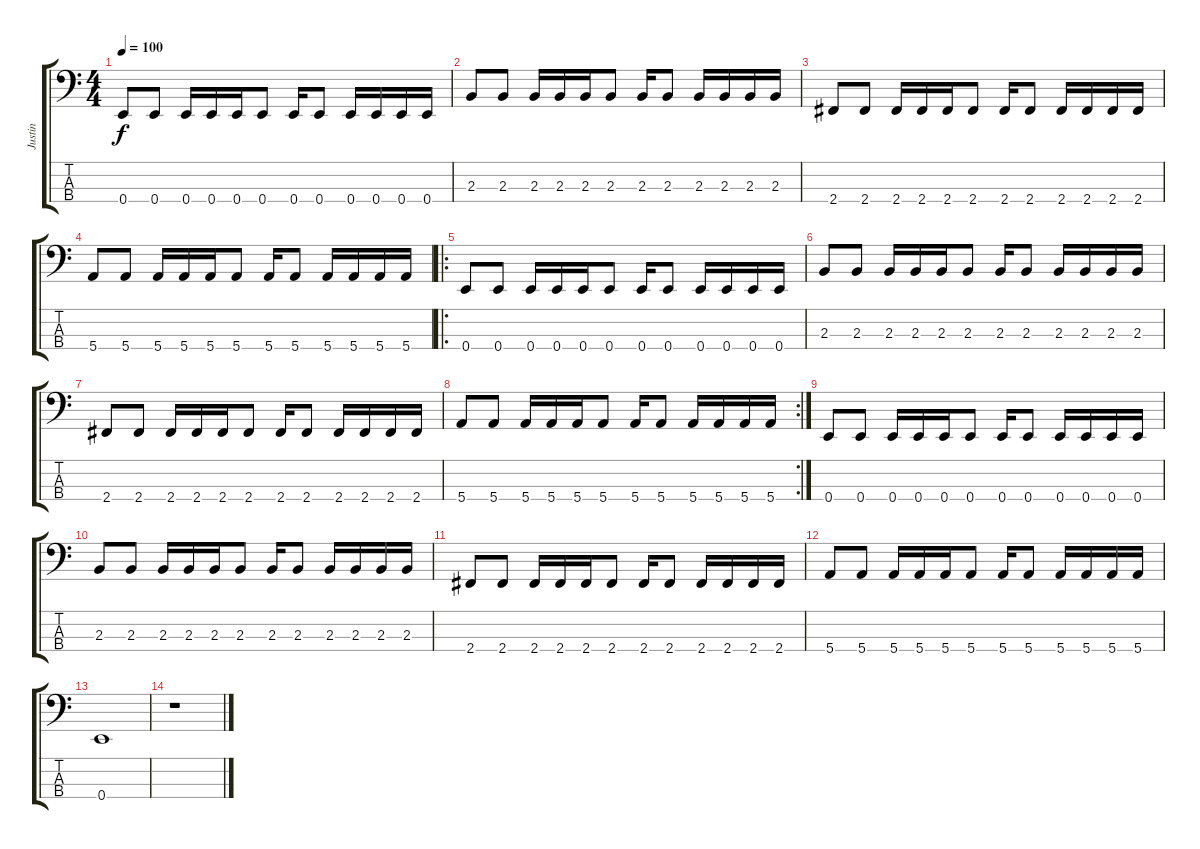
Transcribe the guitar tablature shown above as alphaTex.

\track ("Justin" "Justin") {instrument electricbassfinger}
\staff {score tabs}
\tuning (G2 D2 A1 E1) {hide}
\ts (4 4)
\tempo 100
\clef f4
\ks c
0.4.8{dy f} 0.4.8 0.4.16 0.4.16 0.4.16 0.4.8 0.4.16 0.4.8 0.4.16 0.4.16 0.4.16 0.4.16 |
2.3.8 2.3.8 2.3.16 2.3.16 2.3.16 2.3.8 2.3.16 2.3.8 2.3.16 2.3.16 2.3.16 2.3.16 |
2.4.8 2.4.8 2.4.16 2.4.16 2.4.16 2.4.8 2.4.16 2.4.8 2.4.16 2.4.16 2.4.16 2.4.16 |
5.4.8 5.4.8 5.4.16 5.4.16 5.4.16 5.4.8 5.4.16 5.4.8 5.4.16 5.4.16 5.4.16 5.4.16 |
\ro
0.4.8 0.4.8 0.4.16 0.4.16 0.4.16 0.4.8 0.4.16 0.4.8 0.4.16 0.4.16 0.4.16 0.4.16 |
2.3.8 2.3.8 2.3.16 2.3.16 2.3.16 2.3.8 2.3.16 2.3.8 2.3.16 2.3.16 2.3.16 2.3.16 |
2.4.8 2.4.8 2.4.16 2.4.16 2.4.16 2.4.8 2.4.16 2.4.8 2.4.16 2.4.16 2.4.16 2.4.16 |
\rc 2
5.4.8 5.4.8 5.4.16 5.4.16 5.4.16 5.4.8 5.4.16 5.4.8 5.4.16 5.4.16 5.4.16 5.4.16 |
0.4.8 0.4.8 0.4.16 0.4.16 0.4.16 0.4.8 0.4.16 0.4.8 0.4.16 0.4.16 0.4.16 0.4.16 |
2.3.8 2.3.8 2.3.16 2.3.16 2.3.16 2.3.8 2.3.16 2.3.8 2.3.16 2.3.16 2.3.16 2.3.16 |
2.4.8 2.4.8 2.4.16 2.4.16 2.4.16 2.4.8 2.4.16 2.4.8 2.4.16 2.4.16 2.4.16 2.4.16 |
5.4.8 5.4.8 5.4.16 5.4.16 5.4.16 5.4.8 5.4.16 5.4.8 5.4.16 5.4.16 5.4.16 5.4.16 |
0.4.1 |
r.1
